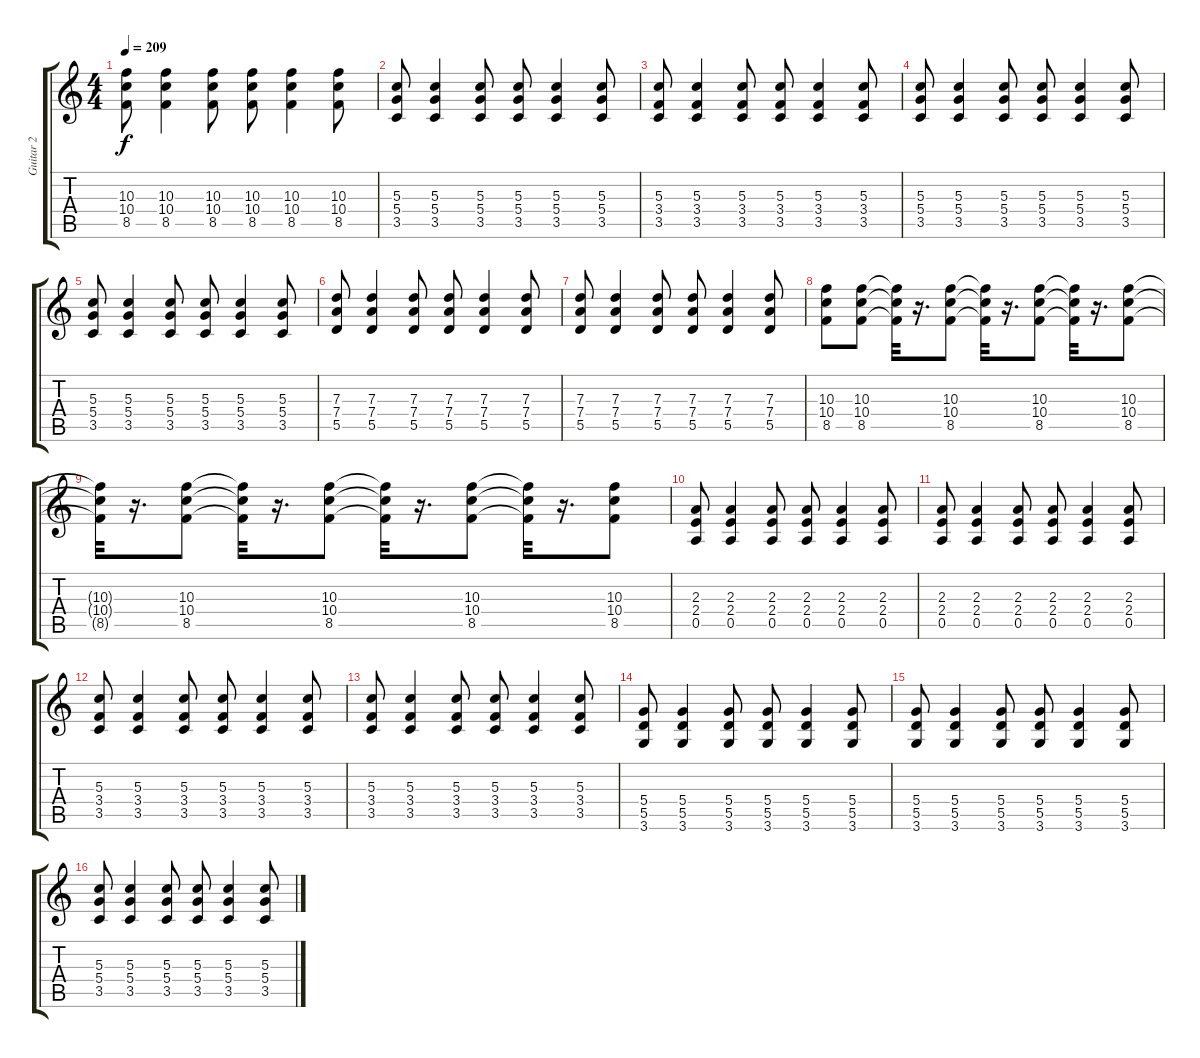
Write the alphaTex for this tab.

\track ("Guitar 2" "Guitar 2") {instrument distortionguitar}
\staff {score tabs}
\tuning (E4 B3 G3 D3 A2 E2) {hide}
\ts (4 4)
\tempo 209
\clef g2
\ks c
(10.3 10.4 8.5).8{dy f} (10.3 10.4 8.5).4 (10.3 10.4 8.5).8 (10.3 10.4 8.5).8 (10.3 10.4 8.5).4 (10.3 10.4 8.5).8 |
(5.3 5.4 3.5).8 (5.3 5.4 3.5).4 (5.3 5.4 3.5).8 (5.3 5.4 3.5).8 (5.3 5.4 3.5).4 (5.3 5.4 3.5).8 |
(5.3 3.4 3.5).8 (5.3 3.4 3.5).4 (5.3 3.4 3.5).8 (5.3 3.4 3.5).8 (5.3 3.4 3.5).4 (5.3 3.4 3.5).8 |
(5.3 5.4 3.5).8 (5.3 5.4 3.5).4 (5.3 5.4 3.5).8 (5.3 5.4 3.5).8 (5.3 5.4 3.5).4 (5.3 5.4 3.5).8 |
(5.3 5.4 3.5).8 (5.3 5.4 3.5).4 (5.3 5.4 3.5).8 (5.3 5.4 3.5).8 (5.3 5.4 3.5).4 (5.3 5.4 3.5).8 |
(7.3 7.4 5.5).8 (7.3 7.4 5.5).4 (7.3 7.4 5.5).8 (7.3 7.4 5.5).8 (7.3 7.4 5.5).4 (7.3 7.4 5.5).8 |
(7.3 7.4 5.5).8 (7.3 7.4 5.5).4 (7.3 7.4 5.5).8 (7.3 7.4 5.5).8 (7.3 7.4 5.5).4 (7.3 7.4 5.5).8 |
(10.3 10.4 8.5).8 (10.3 10.4 8.5).8 (10.3{t} 10.4{t} 8.5{t}).32 r.16{d} (10.3 10.4 8.5).8 (10.3{t} 10.4{t} 8.5{t}).32 r.16{d} (10.3 10.4 8.5).8 (10.3{t} 10.4{t} 8.5{t}).32 r.16{d} (10.3 10.4 8.5).8 |
(10.3{t} 10.4{t} 8.5{t}).32 r.16{d} (10.3 10.4 8.5).8 (10.3{t} 10.4{t} 8.5{t}).32 r.16{d} (10.3 10.4 8.5).8 (10.3{t} 10.4{t} 8.5{t}).32 r.16{d} (10.3 10.4 8.5).8 (10.3{t} 10.4{t} 8.5{t}).32 r.16{d} (10.3 10.4 8.5).8 |
(2.3 2.4 0.5).8 (2.3 2.4 0.5).4 (2.3 2.4 0.5).8 (2.3 2.4 0.5).8 (2.3 2.4 0.5).4 (2.3 2.4 0.5).8 |
(2.3 2.4 0.5).8 (2.3 2.4 0.5).4 (2.3 2.4 0.5).8 (2.3 2.4 0.5).8 (2.3 2.4 0.5).4 (2.3 2.4 0.5).8 |
(5.3 3.4 3.5).8 (5.3 3.4 3.5).4 (5.3 3.4 3.5).8 (5.3 3.4 3.5).8 (5.3 3.4 3.5).4 (5.3 3.4 3.5).8 |
(5.3 3.4 3.5).8 (5.3 3.4 3.5).4 (5.3 3.4 3.5).8 (5.3 3.4 3.5).8 (5.3 3.4 3.5).4 (5.3 3.4 3.5).8 |
(5.4 5.5 3.6).8 (5.4 5.5 3.6).4 (5.4 5.5 3.6).8 (5.4 5.5 3.6).8 (5.4 5.5 3.6).4 (5.4 5.5 3.6).8 |
(5.4 5.5 3.6).8 (5.4 5.5 3.6).4 (5.4 5.5 3.6).8 (5.4 5.5 3.6).8 (5.4 5.5 3.6).4 (5.4 5.5 3.6).8 |
(5.3 5.4 3.5).8 (5.3 5.4 3.5).4 (5.3 5.4 3.5).8 (5.3 5.4 3.5).8 (5.3 5.4 3.5).4 (5.3 5.4 3.5).8
